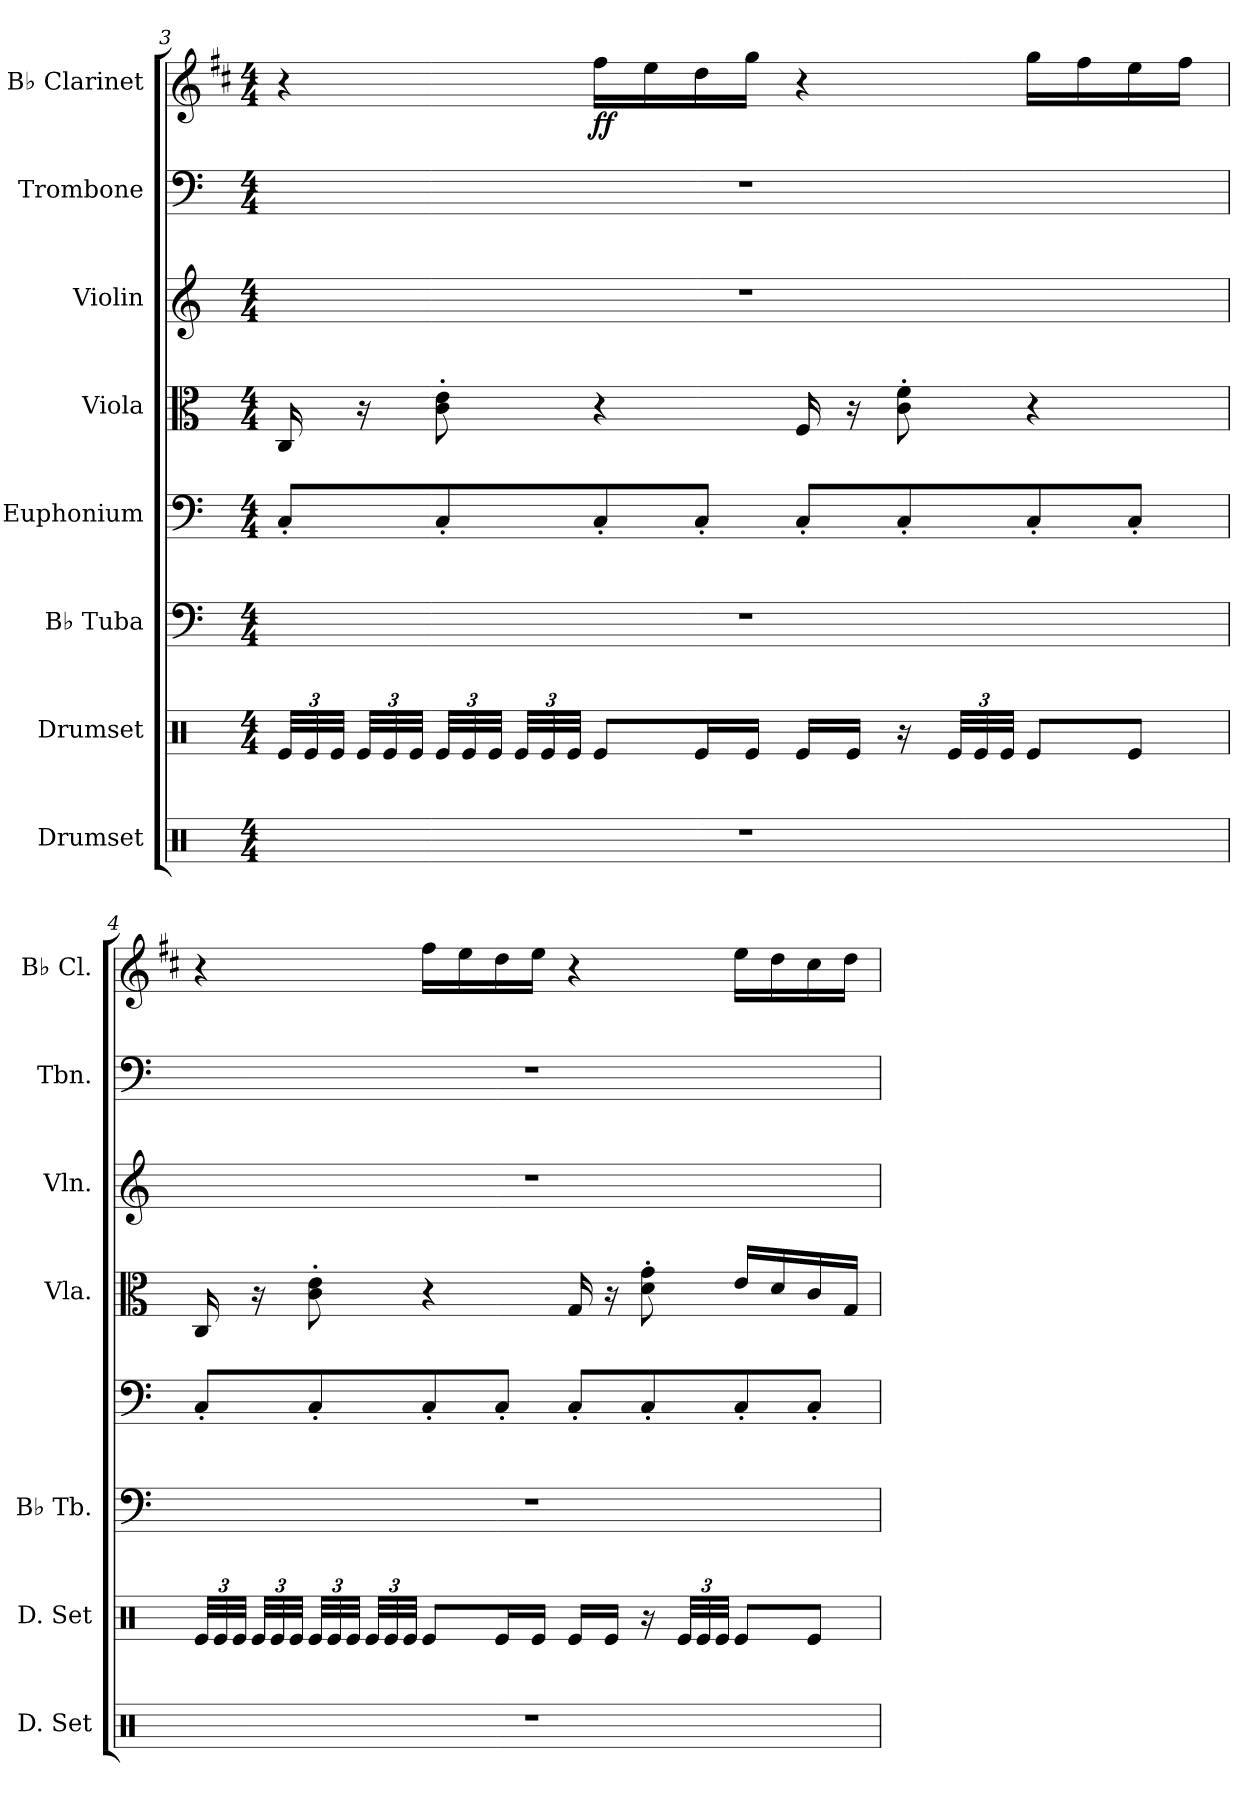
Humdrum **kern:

**kern	**kern	**kern	**kern	**kern	**kern	**kern	**kern	**dynam
*part8	*part7	*part6	*part5	*part4	*part3	*part2	*part1	*part1
*staff8	*staff7	*staff6	*staff5	*staff4	*staff3	*staff2	*staff1	*staff1
*I"Drumset	*I"Drumset	*I"B♭ Tuba	*I"Euphonium	*I"Viola	*I"Violin	*I"Trombone	*I"B♭ Clarinet	*
*I'D. Set	*I'D. Set	*I'B♭ Tb.	*	*I'Vla.	*I'Vln.	*I'Tbn.	*I'B♭ Cl.	*
*clefX	*clefX	*clefF4	*clefF4	*clefC3	*clefG2	*clefF4	*clefG2	*
*	*	*	*	*	*	*	*ITrd1c2	*
*k[]	*k[]	*k[]	*k[]	*k[]	*k[]	*k[]	*k[]	*
*M4/4	*M4/4	*M4/4	*M4/4	*M4/4	*M4/4	*M4/4	*M4/4	*
*	*Xbrackettup	*	*	*	*	*	*	*
=3	=3	=3	=3	=3	=3	=3	=3	=3
1r	48Re/LLL	1r	8C'/L	16C/	1r	1r	4r	.
.	48Re/	.	.	.	.	.	.	.
.	48Re/JJJ	.	.	.	.	.	.	.
.	48Re/LLL	.	.	16r	.	.	.	.
.	48Re/	.	.	.	.	.	.	.
.	48Re/JJJ	.	.	.	.	.	.	.
.	48Re/LLL	.	8C'/	8c'\ 8e'\	.	.	.	.
.	48Re/	.	.	.	.	.	.	.
.	48Re/JJJ	.	.	.	.	.	.	.
.	48Re/LLL	.	.	.	.	.	.	.
.	48Re/	.	.	.	.	.	.	.
.	48Re/JJJ	.	.	.	.	.	.	.
!	!	!	!	!	!	!	!	!LO:DY:b
.	8Re/L	.	8C'/	4r	.	.	16ee\LL	ff
.	.	.	.	.	.	.	16dd\	.
.	16Re/L	.	8C'/J	.	.	.	16cc\	.
.	16Re/JJ	.	.	.	.	.	16ff\JJ	.
.	16Re/LL	.	8C'/L	16F/	.	.	4r	.
.	16Re/JJ	.	.	16r	.	.	.	.
.	16r	.	8C'/	8c'\ 8f'\	.	.	.	.
.	48Re/LLL	.	.	.	.	.	.	.
.	48Re/	.	.	.	.	.	.	.
.	48Re/JJJ	.	.	.	.	.	.	.
.	8Re/L	.	8C'/	4r	.	.	16ff\LL	.
.	.	.	.	.	.	.	16ee\	.
.	8Re/J	.	8C'/J	.	.	.	16dd\	.
.	.	.	.	.	.	.	16ee\JJ	.
!!LO:LB:g=z
=4	=4	=4	=4	=4	=4	=4	=4	=4
1r	48Re/LLL	1r	8C'/L	16C/	1r	1r	4r	.
.	48Re/	.	.	.	.	.	.	.
.	48Re/JJJ	.	.	.	.	.	.	.
.	48Re/LLL	.	.	16r	.	.	.	.
.	48Re/	.	.	.	.	.	.	.
.	48Re/JJJ	.	.	.	.	.	.	.
.	48Re/LLL	.	8C'/	8c'\ 8e'\	.	.	.	.
.	48Re/	.	.	.	.	.	.	.
.	48Re/JJJ	.	.	.	.	.	.	.
.	48Re/LLL	.	.	.	.	.	.	.
.	48Re/	.	.	.	.	.	.	.
.	48Re/JJJ	.	.	.	.	.	.	.
.	8Re/L	.	8C'/	4r	.	.	16ee\LL	.
.	.	.	.	.	.	.	16dd\	.
.	16Re/L	.	8C'/J	.	.	.	16cc\	.
.	16Re/JJ	.	.	.	.	.	16dd\JJ	.
.	16Re/LL	.	8C'/L	16G/	.	.	4r	.
.	16Re/JJ	.	.	16r	.	.	.	.
.	16r	.	8C'/	8d'\ 8g'\	.	.	.	.
.	48Re/LLL	.	.	.	.	.	.	.
.	48Re/	.	.	.	.	.	.	.
.	48Re/JJJ	.	.	.	.	.	.	.
.	8Re/L	.	8C'/	16e/LL	.	.	16dd\LL	.
.	.	.	.	16d/	.	.	16cc\	.
.	8Re/J	.	8C'/J	16c/	.	.	16b\	.
.	.	.	.	16G/JJ	.	.	16cc\JJ	.
=	=	=	=	=	=	=	=	=
*-	*-	*-	*-	*-	*-	*-	*-	*-
